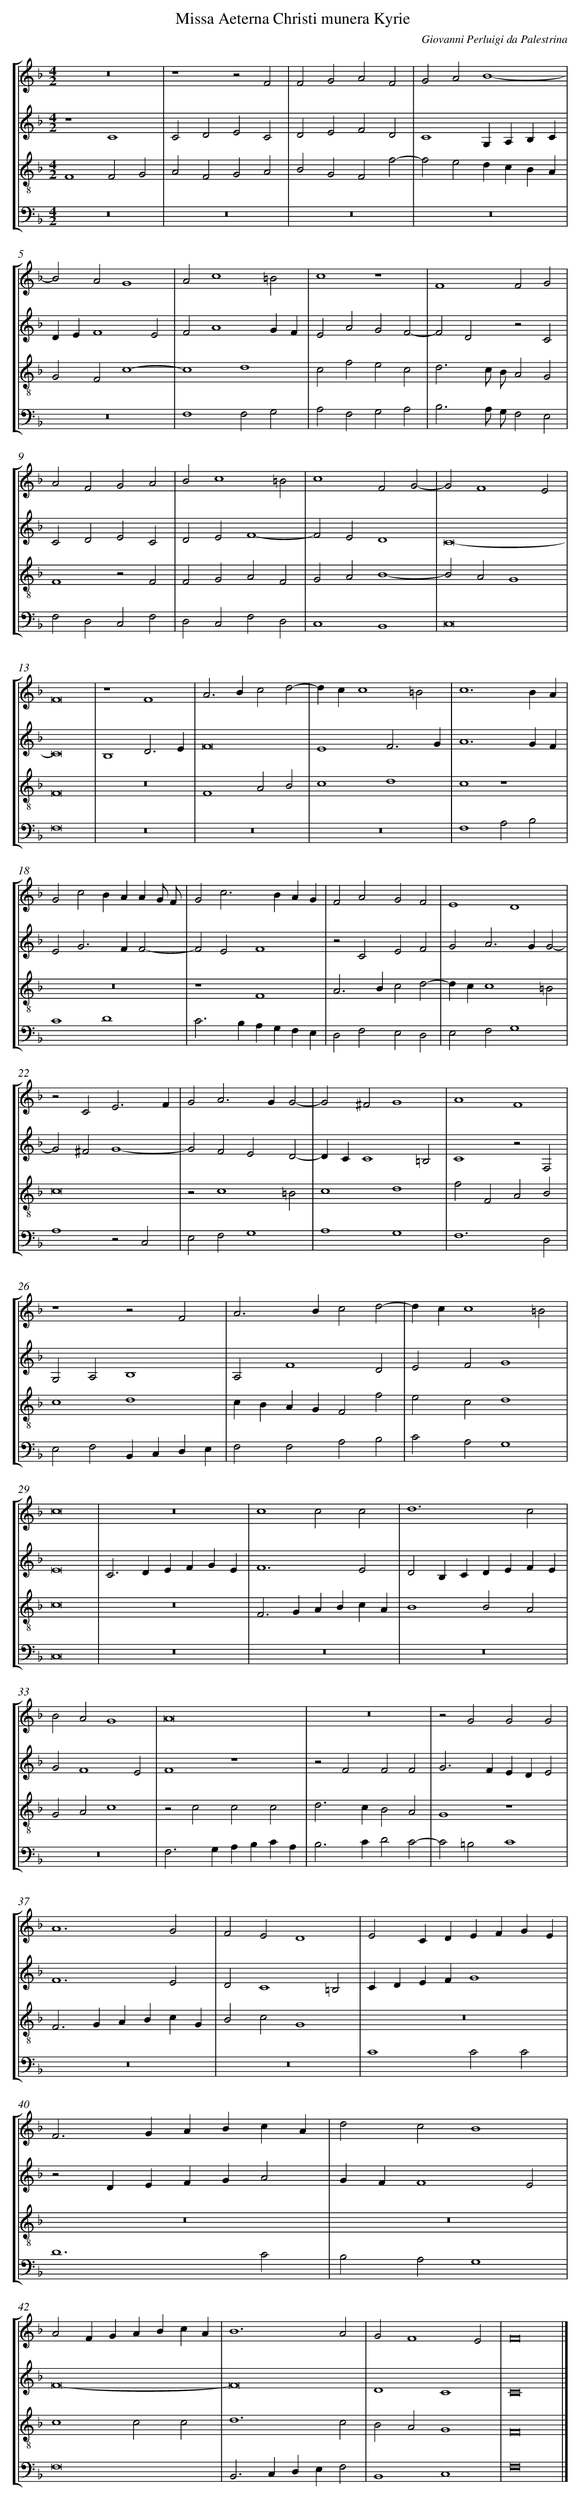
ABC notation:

X:1
T: Missa Aeterna Christi munera Kyrie
C: Giovanni Perluigi da Palestrina
L: 1/4
M: 4/2
%%staves [1 2 3 4]
V: 1 clef=treble
V: 2 clef=treble
V: 3 clef=treble-8
V: 4 clef=bass
K: F
[V:1] z8 |
[V:2] z4C4 |
[V:3] F4F2G2 |
[V:4] z8 |
[V:1] z4z2F2 |
[V:2] C2D2E2C2 |
[V:3] A2F2G2A2 |
[V:4] z8 |
[V:1] F2G2A2F2 |
[V:2] D2E2F2D2 |
[V:3] B2G2F2f2- |
[V:4] z8 |
[V:1] G2A2B4- |
[V:2] C4G,A,B,C |
[V:3] f2e2dcBA |
[V:4] z8 |
[V:1] B2A2G4 |
[V:2] DEF4E2 |
[V:3] G2F2c4- |
[V:4] z8 |
[V:1] A2c4=B2 |
[V:2] F2A4GF |
[V:3] c4d4 |
[V:4] F,4F,2G,2 |
[V:1] c4z4 |
[V:2] E2A2G2F2- |
[V:3] c2f2e2c2 |
[V:4] A,2F,2G,2A,2 |
[V:1] F4F2G2 |
[V:2] F2D2z2C2 |
[V:3] d3c/ B/A2G2 |
[V:4] B,3A,/ G,/F,2E,2 |
[V:1] A2F2G2A2 |
[V:2] C2D2E2C2 |
[V:3] F4z2F2 |
[V:4] F,2D,2C,2F,2 |
[V:1] B2c4=B2 |
[V:2] D2E2F4- |
[V:3] F2G2A2F2 |
[V:4] D,2C,2F,2D,2 |
[V:1] c4F2G2- |
[V:2] F2E2D4 |
[V:3] G2A2B4- |
[V:4] C,4B,,4 |
[V:1] G2F4E2 |
[V:2] C8- |
[V:3] B2A2G4 |
[V:4] C,8 |
[V:1] F8 |
[V:2] C8 |
[V:3] F8 |
[V:4] F,8 |
[V:1] z4F4 |
[V:2] B,4D3E |
[V:3] z8 |
[V:4] z8 |
[V:1] A2>B2c2d2- |
[V:2] F8 |
[V:3] F4A2B2 |
[V:4] z8 |
[V:1] dcc4=B2 |
[V:2] E4F3G |
[V:3] c4d4 |
[V:4] z8 |
[V:1] c6BA |
[V:2] A6GF |
[V:3] c4z4 |
[V:4] F,4A,2B,2 |
[V:1] G2c2BAAG/ F/ |
[V:2] E2G2>F2F2- |
[V:3] z8 |
[V:4] C4D4 |
[V:1] G2c2>B2AG |
[V:2] F2E2F4 |
[V:3] z4F4 |
[V:4] C2>B,2A,G,F,E, |
[V:1] F2A2G2F2 |
[V:2] z2C2E2F2 |
[V:3] A2>B2c2d2- |
[V:4] D,2F,2E,2D,2 |
[V:1] E4D4 |
[V:2] G2A2>G2G2- |
[V:3] dcc4=B2 |
[V:4] E,2F,2G,4 |
[V:1] z2C2E3F |
[V:2] G2^F2G4- |
[V:3] c8 |
[V:4] A,4z2C,2 |
[V:1] G2A2>G2G2- |
[V:2] G2F2E2D2- |
[V:3] z2c4=B2 |
[V:4] E,2F,2G,4 |
[V:1] G2^F2G4 |
[V:2] DCC4=B,2 |
[V:3] c4d4 |
[V:4] A,4G,4 |
[V:1] A4F4 |
[V:2] C4z2F,2 |
[V:3] f2F2A2B2 |
[V:4] F,6D,2 |
[V:1] z4z2F2 |
[V:2] G,2A,2B,4 |
[V:3] c4d4 |
[V:4] E,2F,2B,,C,D,E, |
[V:1] A2>B2c2d2- |
[V:2] A,2F4D2 |
[V:3] cBAGF2f2 |
[V:4] F,2F,2A,2B,2 |
[V:1] dcc4=B2 |
[V:2] E2F2G4 |
[V:3] e2c2d4 |
[V:4] C2A,2G,4 |
[V:1] c8 |
[V:2] E8 |
[V:3] c8 |
[V:4] C,8 |
[V:1] z8 |
[V:2] C2>D2EFGE |
[V:3] z8 |
[V:4] z8 |
[V:1] c4c2c2 |
[V:2] F6E2 |
[V:3] F2>G2ABcA |
[V:4] z8 |
[V:1] d6c2 |
[V:2] D2B,CDEFE |
[V:3] B4B2A2 |
[V:4] z8 |
[V:1] B2A2G4 |
[V:2] G2F4E2 |
[V:3] G2A2c4 |
[V:4] z8 |
[V:1] A8 |
[V:2] F4z4 |
[V:3] z2c2c2c2 |
[V:4] F,2>G,2A,B,CA, |
[V:1] z8 |
[V:2] z2F2F2F2 |
[V:3] d2>c2B2A2 |
[V:4] B,2>C2D2C2- |
[V:1] z2G2G2G2 |
[V:2] G2>F2EDE2 |
[V:3] G4z4 |
[V:4] C2=B,2C4 |
[V:1] A6G2 |
[V:2] F6E2 |
[V:3] F2>G2ABcG |
[V:4] z8 |
[V:1] F2E2D4 |
[V:2] D2C4=B,2 |
[V:3] B2c2G4 |
[V:4] z8 |
[V:1] E2CDEFGE |
[V:2] CDEFG4 |
[V:3] z8 |
[V:4] C4C2C2 |
[V:1] F2>G2ABcA |
[V:2] z2DEFGA2 |
[V:3] z8 |
[V:4] D6C2 |
[V:1] d2c2B4 |
[V:2] GFF4E2 |
[V:3] z8 |
[V:4] B,2A,2G,4 |
[V:1] A2FGABcA |
[V:2] F8- |
[V:3] c4c2c2 |
[V:4] F,8 |
[V:1] B6A2 |
[V:2] F8 |
[V:3] d6c2 |
[V:4] B,,2>C,2D,E,F,2 |
[V:1] G2F4E2 |
[V:2] D4C4 |
[V:3] B2A2G4 |
[V:4] B,,4C,4 |
[V:1] F8 |]
[V:2] C8 |]
[V:3] F8 |]
[V:4] F,8 |]
